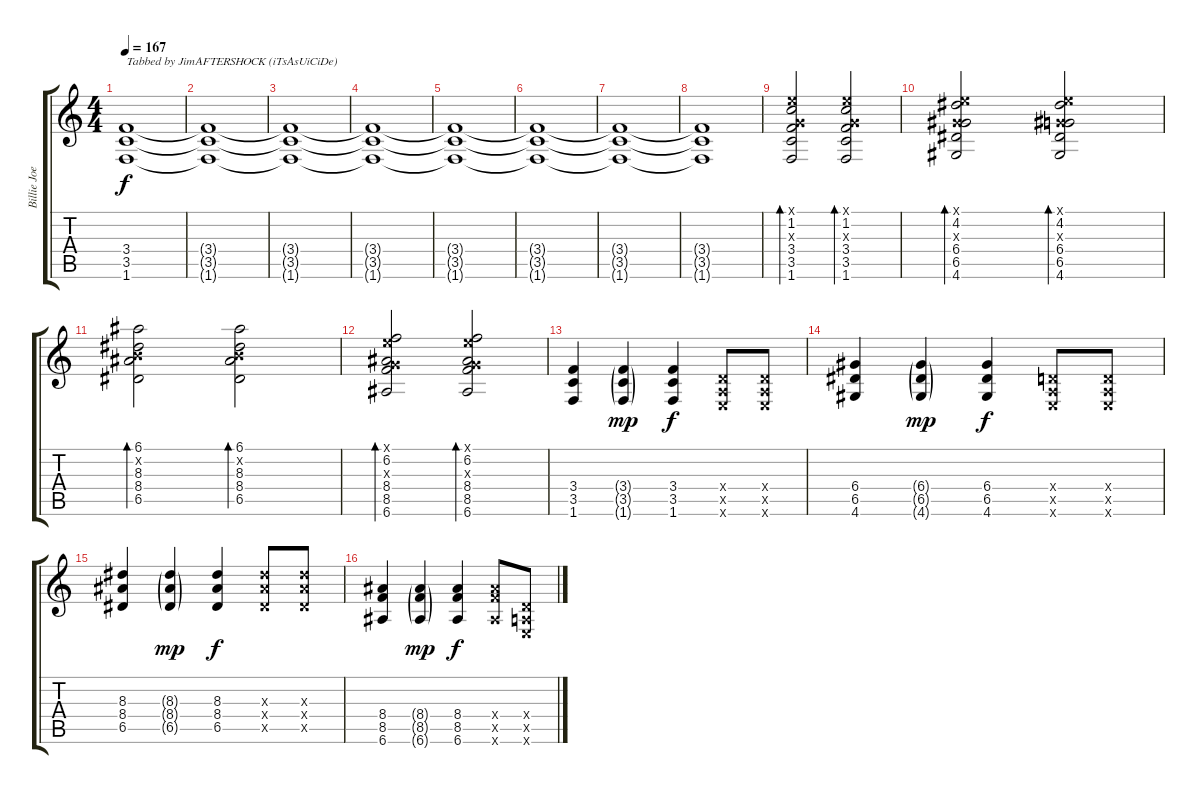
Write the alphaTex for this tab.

\track ("Billie Joe Armstrong (Guitar 2)" "Billie Joe") {instrument acousticguitarnylon}
\staff {score tabs}
\tuning (E4 B3 G3 D3 A2 E2) {hide}
\ts (4 4)
\tempo 167
\clef g2
\ks c
(3.4 3.5 1.6).1{txt "Tabbed by JimAFTERSHOCK (iTsAsUiCiDe)" dy f instrument distortionguitar} |
(3.4{t} 3.5{t} 1.6{t}).1 |
(3.4{t} 3.5{t} 1.6{t}).1 |
(3.4{t} 3.5{t} 1.6{t}).1{volume 11} |
(3.4{t} 3.5{t} 1.6{t}).1{volume 10} |
(3.4{t} 3.5{t} 1.6{t}).1{volume 8} |
(3.4{t} 3.5{t} 1.6{t}).1{volume 6} |
(3.4{t} 3.5{t} 1.6{t}).1{volume 4} |
(0.1{x} 1.2 0.3{x} 3.4 3.5 1.6).2{bd 120 volume 10 instrument acousticguitarsteel} (0.1{x} 1.2 0.3{x} 3.4 3.5 1.6).2{bd 60} |
(0.1{x} 4.2 0.3{x} 6.4 6.5 4.6).2{bd 120} (0.1{x} 4.2 0.3{x} 6.4 6.5 4.6).2{bd 120} |
(6.1 0.2{x} 8.3 8.4 6.5).2{bd 60} (6.1 0.2{x} 8.3 8.4 6.5).2{bd 60} |
(0.1{x} 6.2 0.3{x} 8.4 8.5 6.6).2{bd 60} (0.1{x} 6.2 0.3{x} 8.4 8.5 6.6).2{bd 60} |
(3.4 3.5 1.6).4 (3.4{g} 3.5{g} 1.6{g}).4{dy mp} (3.4 3.5 1.6).4{dy f} (0.4{x} 0.5{x} 0.6{x}).8 (0.4{x} 0.5{x} 0.6{x}).8 |
(6.4 6.5 4.6).4 (6.4{g} 6.5{g} 4.6{g}).4{dy mp} (6.4 6.5 4.6).4{dy f} (0.4{x} 0.5{x} 0.6{x}).8 (0.4{x} 0.5{x} 0.6{x}).8 |
(8.3 8.4 6.5).4 (8.3{g} 8.4{g} 6.5{g}).4{dy mp} (8.3 8.4 6.5).4{dy f} (8.3{x} 8.4{x} 6.5{x}).8 (8.3{x} 8.4{x} 6.5{x}).8 |
(8.4 8.5 6.6).4 (8.4{g} 8.5{g} 6.6{g}).4{dy mp} (8.4 8.5 6.6).4{dy f} (8.4{x} 8.5{x} 6.6{x}).8 (0.4{x} 0.5{x} 0.6{x}).8
